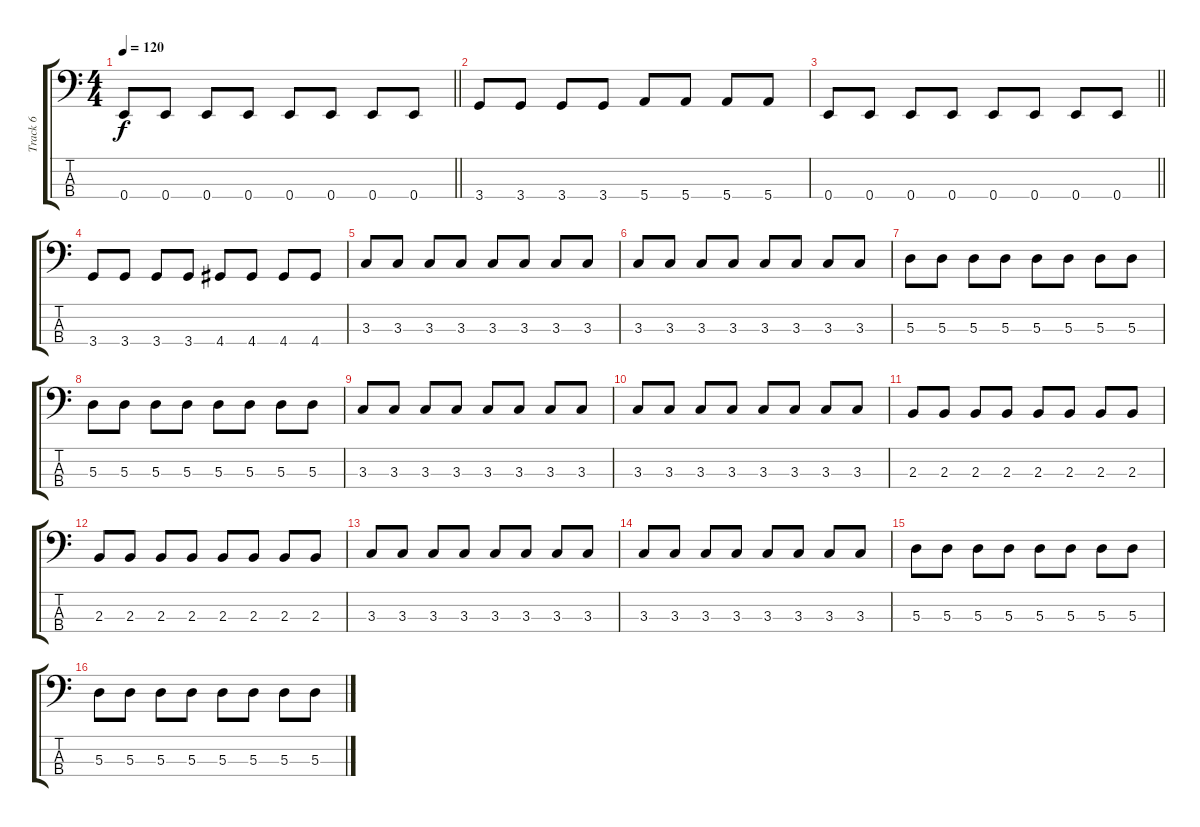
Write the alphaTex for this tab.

\track ("Track 6" "Track 6") {instrument electricbassfinger}
\staff {score tabs}
\tuning (G2 D2 A1 E1) {hide}
\ts (4 4)
\tempo 120
\clef f4
\barLineRight lightlight
\ks c
0.4.8{dy f} 0.4.8 0.4.8 0.4.8 0.4.8 0.4.8 0.4.8 0.4.8 |
3.4.8 3.4.8 3.4.8 3.4.8 5.4.8 5.4.8 5.4.8 5.4.8 |
\barLineRight lightlight
0.4.8 0.4.8 0.4.8 0.4.8 0.4.8 0.4.8 0.4.8 0.4.8 |
3.4.8 3.4.8 3.4.8 3.4.8 4.4.8 4.4.8 4.4.8 4.4.8 |
3.3.8 3.3.8 3.3.8 3.3.8 3.3.8 3.3.8 3.3.8 3.3.8 |
3.3.8 3.3.8 3.3.8 3.3.8 3.3.8 3.3.8 3.3.8 3.3.8 |
5.3.8 5.3.8 5.3.8 5.3.8 5.3.8 5.3.8 5.3.8 5.3.8 |
5.3.8 5.3.8 5.3.8 5.3.8 5.3.8 5.3.8 5.3.8 5.3.8 |
3.3.8 3.3.8 3.3.8 3.3.8 3.3.8 3.3.8 3.3.8 3.3.8 |
3.3.8 3.3.8 3.3.8 3.3.8 3.3.8 3.3.8 3.3.8 3.3.8 |
2.3.8 2.3.8 2.3.8 2.3.8 2.3.8 2.3.8 2.3.8 2.3.8 |
2.3.8 2.3.8 2.3.8 2.3.8 2.3.8 2.3.8 2.3.8 2.3.8 |
3.3.8 3.3.8 3.3.8 3.3.8 3.3.8 3.3.8 3.3.8 3.3.8 |
3.3.8 3.3.8 3.3.8 3.3.8 3.3.8 3.3.8 3.3.8 3.3.8 |
5.3.8 5.3.8 5.3.8 5.3.8 5.3.8 5.3.8 5.3.8 5.3.8 |
5.3.8 5.3.8 5.3.8 5.3.8 5.3.8 5.3.8 5.3.8 5.3.8
